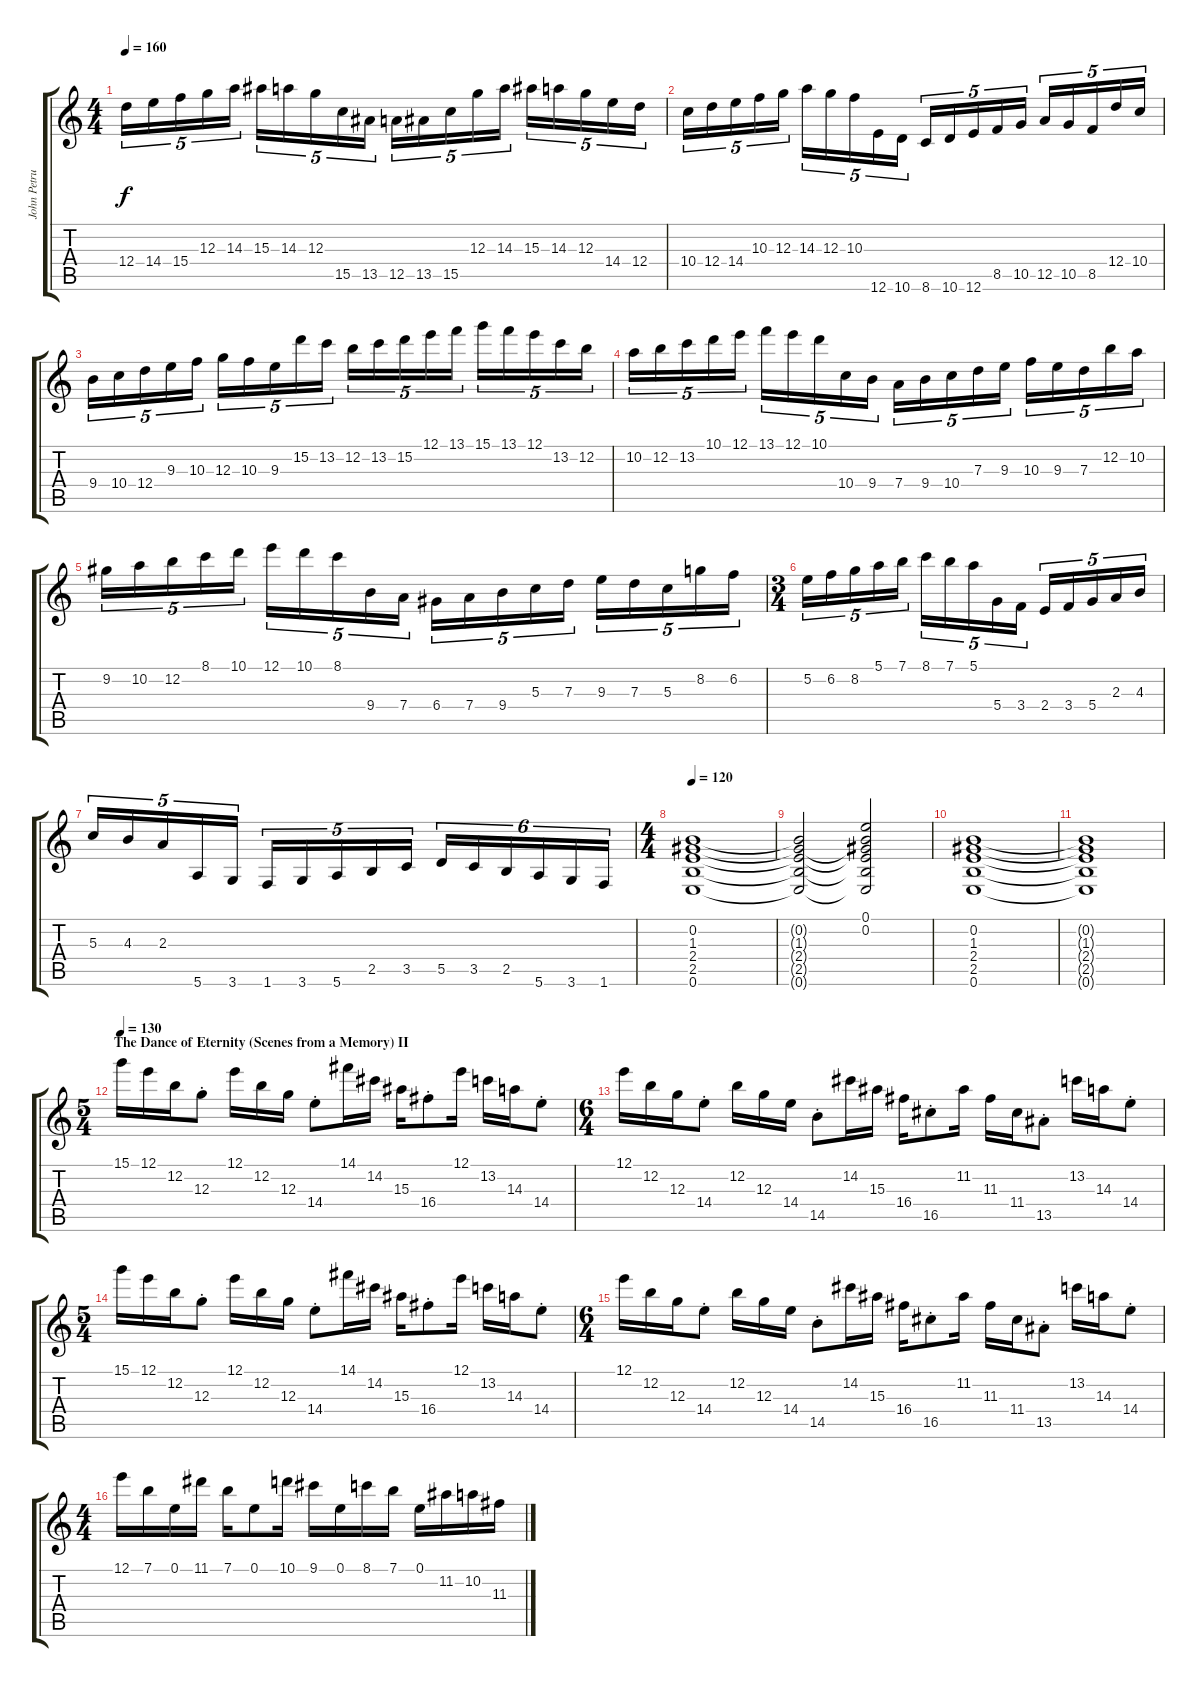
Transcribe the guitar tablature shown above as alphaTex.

\track ("John Petrucci Lead Guitar" "John Petru") {instrument distortionguitar}
\staff {score tabs}
\tuning (E4 B3 G3 D3 A2 E2) {hide}
\ts (4 4)
\tempo 160
\clef g2
\ks c
12.4.16{tu (5 4) dy f} 14.4.16{tu (5 4)} 15.4.16{tu (5 4)} 12.3.16{tu (5 4)} 14.3.16{tu (5 4)} 15.3.16{tu (5 4)} 14.3.16{tu (5 4)} 12.3.16{tu (5 4)} 15.5.16{tu (5 4)} 13.5.16{tu (5 4)} 12.5.16{tu (5 4)} 13.5.16{tu (5 4)} 15.5.16{tu (5 4)} 12.3.16{tu (5 4)} 14.3.16{tu (5 4)} 15.3.16{tu (5 4)} 14.3.16{tu (5 4)} 12.3.16{tu (5 4)} 14.4.16{tu (5 4)} 12.4.16{tu (5 4)} |
10.4.16{tu (5 4)} 12.4.16{tu (5 4)} 14.4.16{tu (5 4)} 10.3.16{tu (5 4)} 12.3.16{tu (5 4)} 14.3.16{tu (5 4)} 12.3.16{tu (5 4)} 10.3.16{tu (5 4)} 12.6.16{tu (5 4)} 10.6.16{tu (5 4)} 8.6.16{tu (5 4)} 10.6.16{tu (5 4)} 12.6.16{tu (5 4)} 8.5.16{tu (5 4)} 10.5.16{tu (5 4)} 12.5.16{tu (5 4)} 10.5.16{tu (5 4)} 8.5.16{tu (5 4)} 12.4.16{tu (5 4)} 10.4.16{tu (5 4)} |
9.4.16{tu (5 4)} 10.4.16{tu (5 4)} 12.4.16{tu (5 4)} 9.3.16{tu (5 4)} 10.3.16{tu (5 4)} 12.3.16{tu (5 4)} 10.3.16{tu (5 4)} 9.3.16{tu (5 4)} 15.2.16{tu (5 4)} 13.2.16{tu (5 4)} 12.2.16{tu (5 4)} 13.2.16{tu (5 4)} 15.2.16{tu (5 4)} 12.1.16{tu (5 4)} 13.1.16{tu (5 4)} 15.1.16{tu (5 4)} 13.1.16{tu (5 4)} 12.1.16{tu (5 4)} 13.2.16{tu (5 4)} 12.2.16{tu (5 4)} |
10.2.16{tu (5 4)} 12.2.16{tu (5 4)} 13.2.16{tu (5 4)} 10.1.16{tu (5 4)} 12.1.16{tu (5 4)} 13.1.16{tu (5 4)} 12.1.16{tu (5 4)} 10.1.16{tu (5 4)} 10.4.16{tu (5 4)} 9.4.16{tu (5 4)} 7.4.16{tu (5 4)} 9.4.16{tu (5 4)} 10.4.16{tu (5 4)} 7.3.16{tu (5 4)} 9.3.16{tu (5 4)} 10.3.16{tu (5 4)} 9.3.16{tu (5 4)} 7.3.16{tu (5 4)} 12.2.16{tu (5 4)} 10.2.16{tu (5 4)} |
9.2.16{tu (5 4)} 10.2.16{tu (5 4)} 12.2.16{tu (5 4)} 8.1.16{tu (5 4)} 10.1.16{tu (5 4)} 12.1.16{tu (5 4)} 10.1.16{tu (5 4)} 8.1.16{tu (5 4)} 9.4.16{tu (5 4)} 7.4.16{tu (5 4)} 6.4.16{tu (5 4)} 7.4.16{tu (5 4)} 9.4.16{tu (5 4)} 5.3.16{tu (5 4)} 7.3.16{tu (5 4)} 9.3.16{tu (5 4)} 7.3.16{tu (5 4)} 5.3.16{tu (5 4)} 8.2.16{tu (5 4)} 6.2.16{tu (5 4)} |
\ts (3 4)
5.2.16{tu (5 4)} 6.2.16{tu (5 4)} 8.2.16{tu (5 4)} 5.1.16{tu (5 4)} 7.1.16{tu (5 4)} 8.1.16{tu (5 4)} 7.1.16{tu (5 4)} 5.1.16{tu (5 4)} 5.4.16{tu (5 4)} 3.4.16{tu (5 4)} 2.4.16{tu (5 4)} 3.4.16{tu (5 4)} 5.4.16{tu (5 4)} 2.3.16{tu (5 4)} 4.3.16{tu (5 4)} |
5.3.16{tu (5 4)} 4.3.16{tu (5 4)} 2.3.16{tu (5 4)} 5.6.16{tu (5 4)} 3.6.16{tu (5 4)} 1.6.16{tu (5 4)} 3.6.16{tu (5 4)} 5.6.16{tu (5 4)} 2.5.16{tu (5 4)} 3.5.16{tu (5 4)} 5.5.16{tu (6 4)} 3.5.16{tu (6 4)} 2.5.16{tu (6 4)} 5.6.16{tu (6 4)} 3.6.16{tu (6 4)} 1.6.16{tu (6 4)} |
\ts (4 4)
\tempo 120
(0.2 1.3 2.4 2.5 0.6).1 |
(0.2{t} 1.3{t} 2.4{t} 2.5{t} 0.6{t}).2 (0.1 0.2 1.3{t} 2.4{t} 2.5{t} 0.6{t}).2 |
(0.2 1.3 2.4 2.5 0.6).1 |
(0.2{t} 1.3{t} 2.4{t} 2.5{t} 0.6{t}).1 |
\ts (5 4)
\section ("" "The Dance of Eternity (Scenes from a Memory) II")
\tempo 130
15.1.16 12.1.16 12.2.16 12.3{st}.8 12.1.16 12.2.16 12.3.16 14.4{st}.8 14.1.16 14.2.16 15.3.16 16.4{st}.8 12.1.16 13.2.16 14.3.16 14.4{st}.8 |
\ts (6 4)
12.1.16 12.2.16 12.3.16 14.4{st}.8 12.2.16 12.3.16 14.4.16 14.5{st}.8 14.2.16 15.3.16 16.4.16 16.5{st}.8 11.2.16 11.3.16 11.4.16 13.5{st}.8 13.2.16 14.3.16 14.4{st}.8 |
\ts (5 4)
15.1.16 12.1.16 12.2.16 12.3{st}.8 12.1.16 12.2.16 12.3.16 14.4{st}.8 14.1.16 14.2.16 15.3.16 16.4{st}.8 12.1.16 13.2.16 14.3.16 14.4{st}.8 |
\ts (6 4)
12.1.16 12.2.16 12.3.16 14.4{st}.8 12.2.16 12.3.16 14.4.16 14.5{st}.8 14.2.16 15.3.16 16.4.16 16.5{st}.8 11.2.16 11.3.16 11.4.16 13.5{st}.8 13.2.16 14.3.16 14.4{st}.8 |
\ts (4 4)
12.1.16 7.1.16 0.1.16 11.1.16 7.1.16 0.1.8 10.1.16 9.1.16 0.1.16 8.1.16 7.1.16 0.1.16 11.2.16 10.2.16 11.3.16
